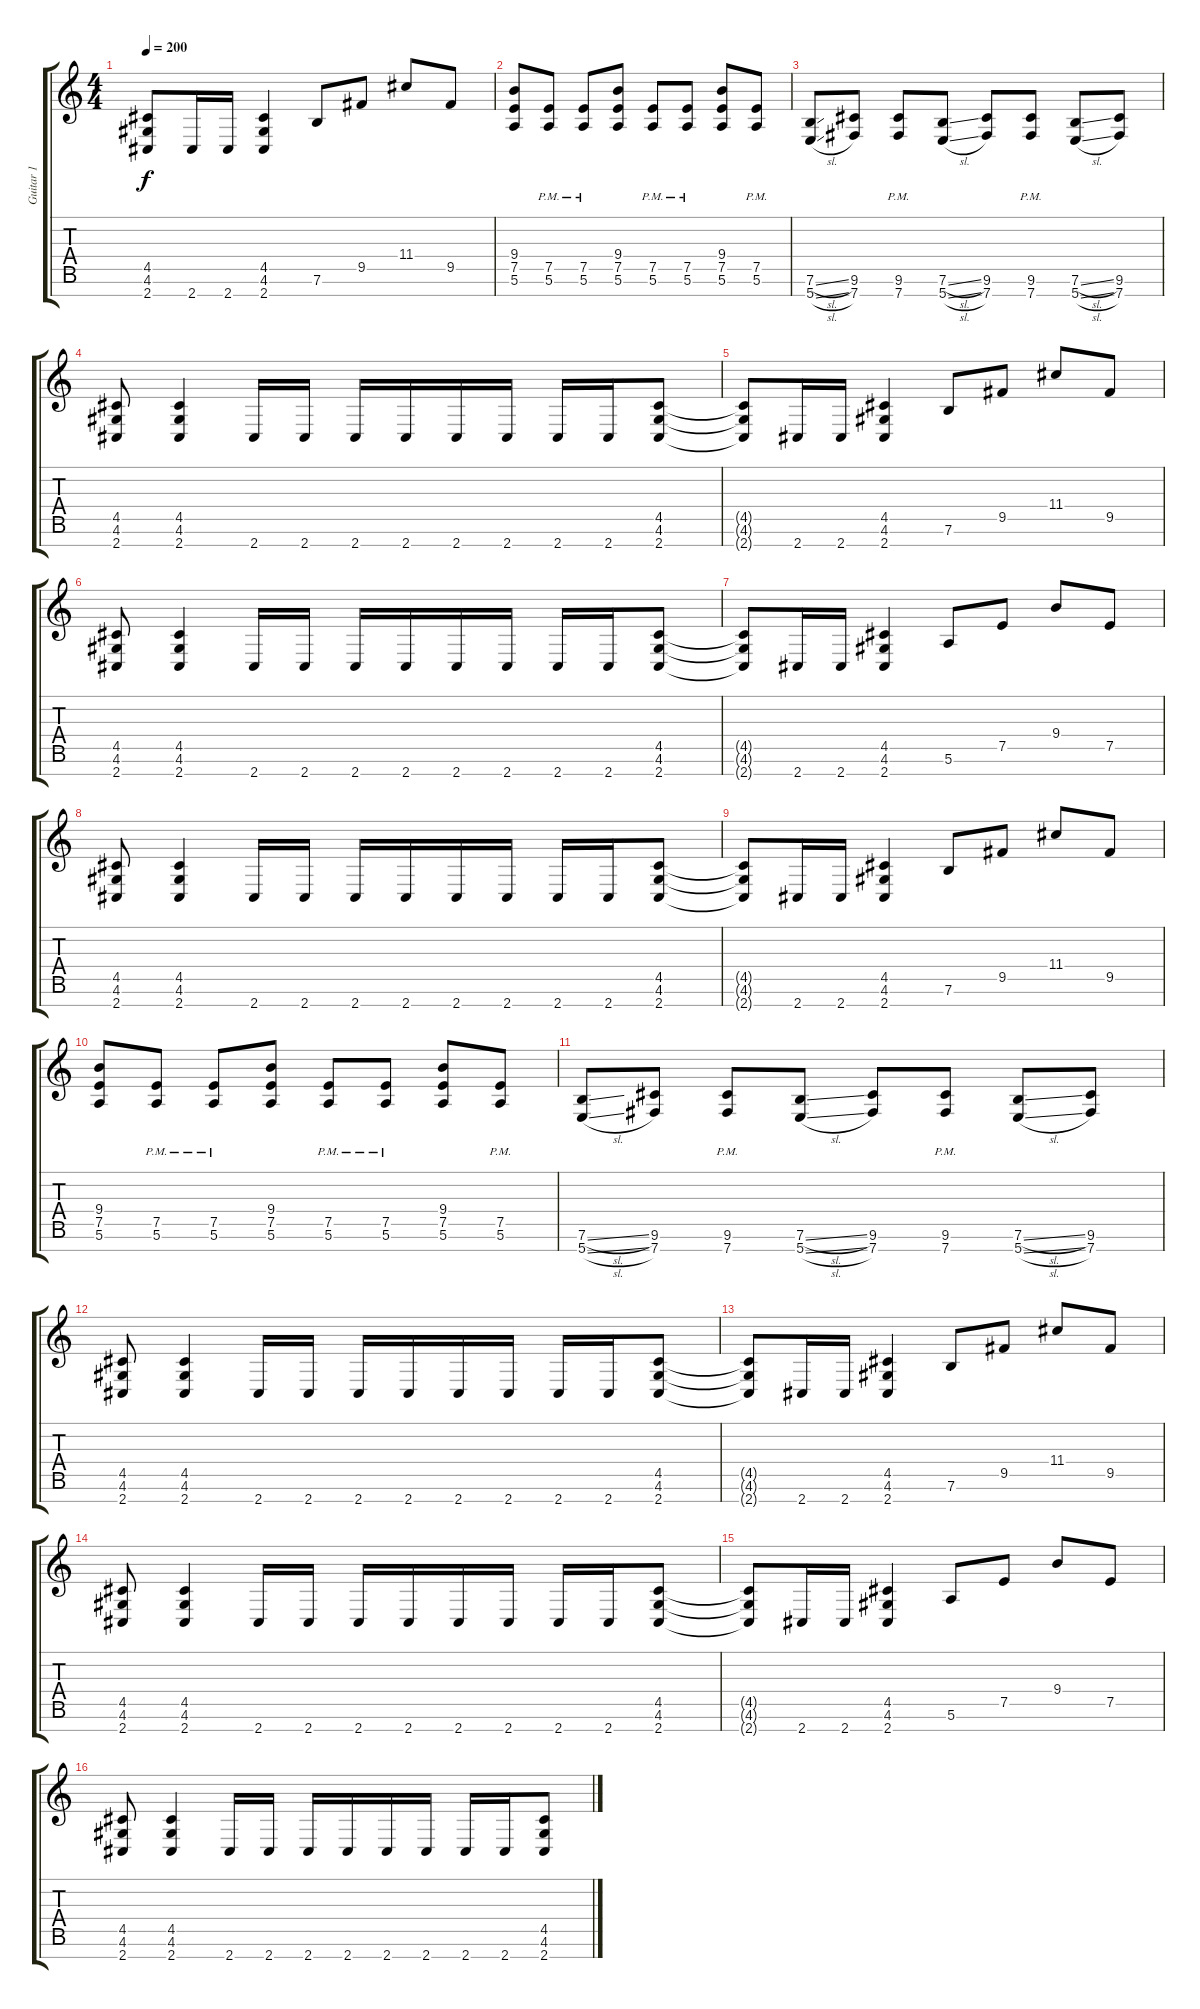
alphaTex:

\track ("Guitar 1" "Guitar 1") {instrument distortionguitar}
\staff {score tabs}
\tuning (E4 B3 G3 D3 A2 E2 B1) {hide}
\ts (4 4)
\tempo 200
\clef g2
\ks c
(4.5{t} 4.6{t} 2.7{t}).8{dy f} 2.7.16 2.7.16 (4.5 4.6 2.7).4 7.6.8 9.5.8 11.4.8 9.5.8 |
(9.4 7.5 5.6).8 (7.5{pm} 5.6{pm}).8 (7.5{pm} 5.6{pm}).8 (9.4 7.5 5.6).8 (7.5{pm} 5.6{pm}).8 (7.5{pm} 5.6{pm}).8 (9.4 7.5 5.6).8 (7.5{pm} 5.6{pm}).8 |
(7.6{sl} 5.7{sl}).8 (9.6 7.7).8 (9.6{pm} 7.7{pm}).8 (7.6{sl} 5.7{sl}).8 (9.6 7.7).8 (9.6{pm} 7.7{pm}).8 (7.6{sl} 5.7{sl}).8 (9.6 7.7).8 |
(4.5 4.6 2.7).8 (4.5 4.6 2.7).4 2.7.16 2.7.16 2.7.16 2.7.16 2.7.16 2.7.16 2.7.16 2.7.16 (4.5 4.6 2.7).8 |
(4.5{t} 4.6{t} 2.7{t}).8 2.7.16 2.7.16 (4.5 4.6 2.7).4 7.6.8 9.5.8 11.4.8 9.5.8 |
(4.5 4.6 2.7).8 (4.5 4.6 2.7).4 2.7.16 2.7.16 2.7.16 2.7.16 2.7.16 2.7.16 2.7.16 2.7.16 (4.5 4.6 2.7).8 |
(4.5{t} 4.6{t} 2.7{t}).8 2.7.16 2.7.16 (4.5 4.6 2.7).4 5.6.8 7.5.8 9.4.8 7.5.8 |
(4.5 4.6 2.7).8 (4.5 4.6 2.7).4 2.7.16 2.7.16 2.7.16 2.7.16 2.7.16 2.7.16 2.7.16 2.7.16 (4.5 4.6 2.7).8 |
(4.5{t} 4.6{t} 2.7{t}).8 2.7.16 2.7.16 (4.5 4.6 2.7).4 7.6.8 9.5.8 11.4.8 9.5.8 |
(9.4 7.5 5.6).8 (7.5{pm} 5.6{pm}).8 (7.5{pm} 5.6{pm}).8 (9.4 7.5 5.6).8 (7.5{pm} 5.6{pm}).8 (7.5{pm} 5.6{pm}).8 (9.4 7.5 5.6).8 (7.5{pm} 5.6{pm}).8 |
(7.6{sl} 5.7{sl}).8 (9.6 7.7).8 (9.6{pm} 7.7{pm}).8 (7.6{sl} 5.7{sl}).8 (9.6 7.7).8 (9.6{pm} 7.7{pm}).8 (7.6{sl} 5.7{sl}).8 (9.6 7.7).8 |
(4.5 4.6 2.7).8 (4.5 4.6 2.7).4 2.7.16 2.7.16 2.7.16 2.7.16 2.7.16 2.7.16 2.7.16 2.7.16 (4.5 4.6 2.7).8 |
(4.5{t} 4.6{t} 2.7{t}).8 2.7.16 2.7.16 (4.5 4.6 2.7).4 7.6.8 9.5.8 11.4.8 9.5.8 |
(4.5 4.6 2.7).8 (4.5 4.6 2.7).4 2.7.16 2.7.16 2.7.16 2.7.16 2.7.16 2.7.16 2.7.16 2.7.16 (4.5 4.6 2.7).8 |
(4.5{t} 4.6{t} 2.7{t}).8 2.7.16 2.7.16 (4.5 4.6 2.7).4 5.6.8 7.5.8 9.4.8 7.5.8 |
(4.5 4.6 2.7).8 (4.5 4.6 2.7).4 2.7.16 2.7.16 2.7.16 2.7.16 2.7.16 2.7.16 2.7.16 2.7.16 (4.5 4.6 2.7).8
